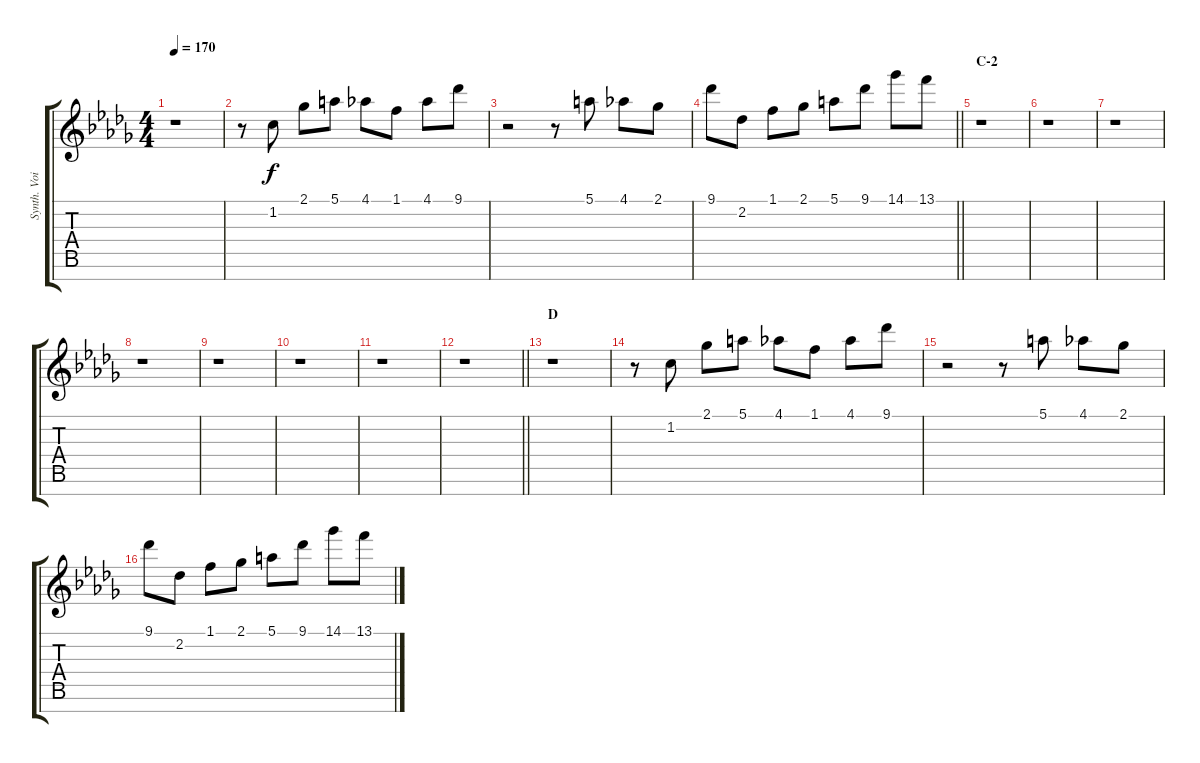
\track ("Synth. Voice" "Synth. Voi") {instrument lead3calliope}
\staff {score tabs}
\tuning (E5 B4 G4 D4 A3 E3 B2) {hide}
\ts (4 4)
\tempo 170
\clef g2
\ks db
r.1{dy f} |
r.8 1.2.8 2.1.8 5.1.8 4.1.8 1.1.8 4.1.8 9.1.8 |
r.2 r.8 5.1.8 4.1.8 2.1.8 |
\barLineRight lightlight
9.1.8 2.2.8 1.1.8 2.1.8 5.1.8 9.1.8 14.1.8 13.1.8 |
\section ("" "C-2")
r.1 |
r.1 |
r.1 |
r.1 |
r.1 |
r.1 |
r.1 |
\barLineRight lightlight
r.1 |
\section ("" "D")
r.1 |
r.8 1.2.8 2.1.8 5.1.8 4.1.8 1.1.8 4.1.8 9.1.8 |
r.2 r.8 5.1.8 4.1.8 2.1.8 |
9.1.8 2.2.8 1.1.8 2.1.8 5.1.8 9.1.8 14.1.8 13.1.8
